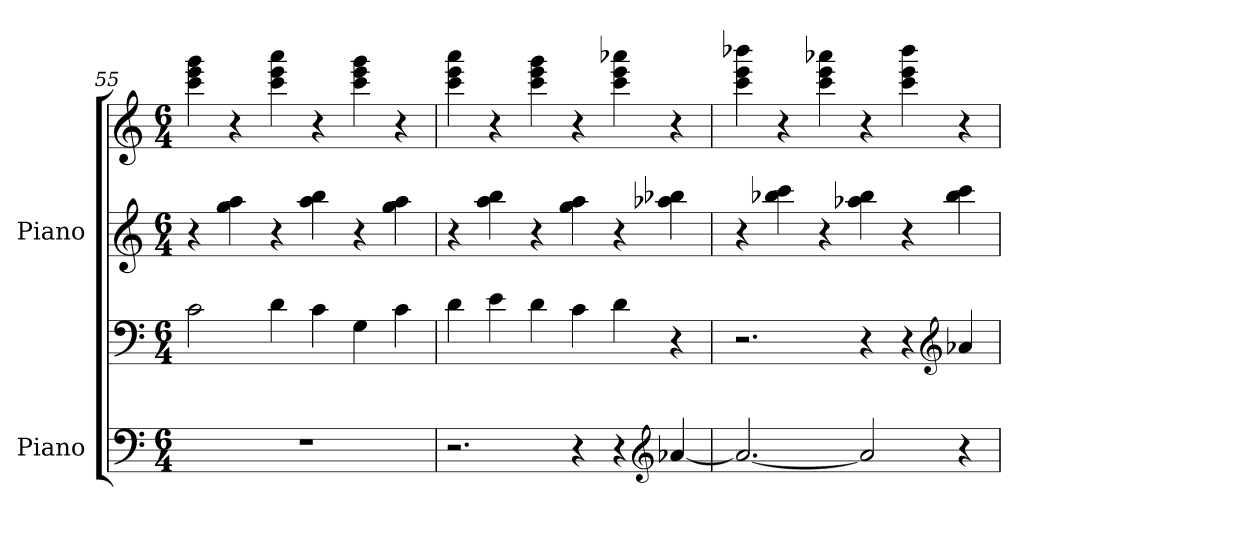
**kern	**kern	**kern	**kern
*part2	*part2	*part1	*part1
*staff4	*staff3	*staff2	*staff1
*I"Piano	*	*I"Piano	*
*I'Pno.	*	*I'Pno.	*
*clefF4	*clefF4	*clefG2	*clefG2
*k[]	*k[]	*k[]	*k[]
*M6/4	*M6/4	*M6/4	*M6/4
=55	=55	=55	=55
1.r	2c\	4r	4ccc\ 4eee\ 4ggg\
.	.	4gg\ 4aa\	4r
.	4d\	4r	4ccc\ 4eee\ 4aaa\
.	4c\	4aa\ 4bb\	4r
.	4G\	4r	4ccc\ 4eee\ 4ggg\
.	4c\	4gg\ 4aa\	4r
=56	=56	=56	=56
2.r	4d\	4r	4ccc\ 4eee\ 4aaa\
.	4e\	4aa\ 4bb\	4r
.	4d\	4r	4ccc\ 4eee\ 4ggg\
4r	4c\	4gg\ 4aa\	4r
4r	4d\	4r	4ccc\ 4eee\ 4aaa-X\
*clefG2	*	*	*
[4a-X/	4r	4aa-X\ 4bb-X\	4r
!!LO:LB:g=z
=57	=57	=57	=57
2.a-/_	2.r	4r	4ccc\ 4eee\ 4bbb-X\
.	.	4bb-X\ 4ccc\	4r
.	.	4r	4ccc\ 4eee\ 4aaa-X\
2a-/]	4r	4aa-X\ 4bb-\	4r
.	4r	4r	4ccc\ 4eee\ 4bbb-\
*	*clefG2	*	*
4r	4a-X/	4bb-\ 4ccc\	4r
=	=	=	=
*-	*-	*-	*-
